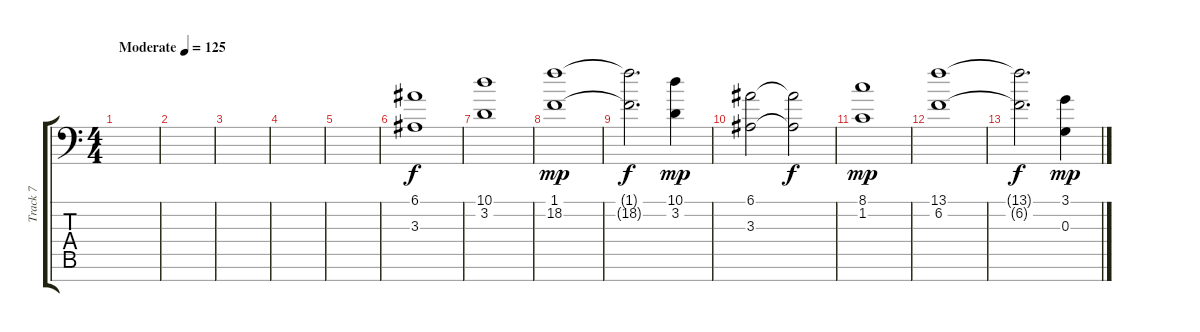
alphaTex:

\track ("Track 7" "Track 7") {instrument pad4choir}
\staff {score tabs}
\tuning (E4 B3 G3 D3 A2 E2 C-1) {hide}
\ts (4 4)
\tempo (125 "Moderate")
\clef f4
\ks c
|
|
|
|
|
(6.1 3.3).1 |
(10.1 3.2).1{dy f} |
(1.1 18.2).1{dy mp} |
(1.1{t} 18.2{t}).2{d dy f} (10.1 3.2).4{dy mp} |
(6.1 3.3).2 (6.1{t} 3.3{t}).2{dy f} |
(8.1 1.2).1{dy mp} |
(13.1 6.2).1 |
(13.1{t} 6.2{t}).2{d dy f} (3.1 0.3).4{dy mp}
